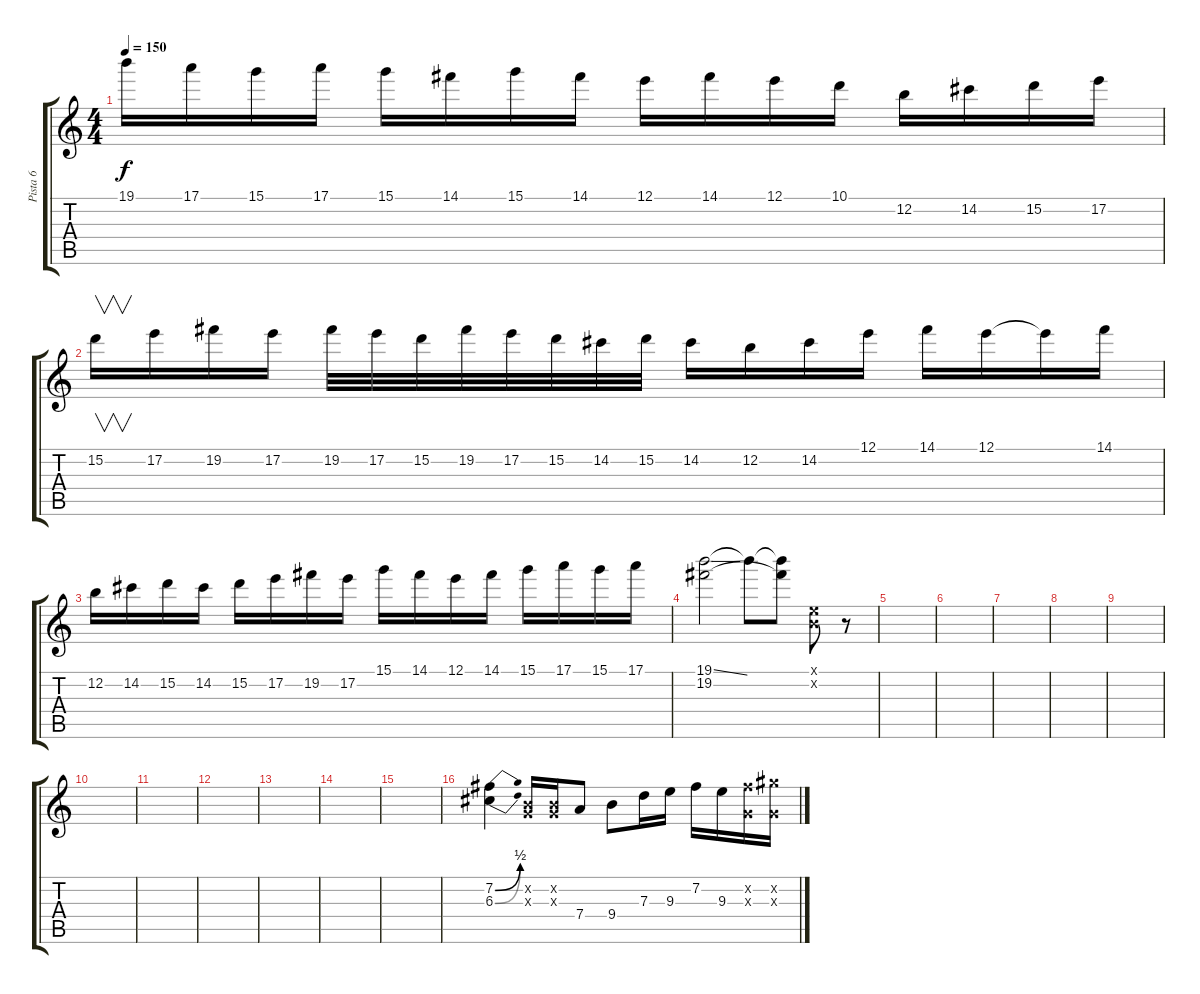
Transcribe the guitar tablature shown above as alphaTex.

\track ("Pista 6" "Pista 6") {instrument overdrivenguitar}
\staff {score tabs}
\tuning (E4 B3 G3 D3 A2 E2) {hide}
\ts (4 4)
\tempo 150
\clef g2
\ks c
19.1.16{dy f} 17.1.16 15.1.16 17.1.16 15.1.16 14.1.16 15.1.16 14.1.16 12.1.16 14.1.16 12.1.16 10.1.16 12.2.16 14.2.16 15.2.16 17.2.16 |
15.2.16{v} 17.2.16 19.2.16 17.2.16 19.2.32 17.2.32 15.2.32 19.2.32 17.2.32 15.2.32 14.2.32 15.2.32 14.2.16 12.2.16 14.2.16 12.1.16 14.1.16 12.1.16 12.1{t}.16 14.1.16 |
12.2.16 14.2.16 15.2.16 14.2.16 15.2.16 17.2.16 19.2.16 17.2.16 15.1.16 14.1.16 12.1.16 14.1.16 15.1.16 17.1.16 15.1.16 17.1.16 |
(19.1{ss} 19.2).2 19.1{t}.8 (19.1{t} 19.2{t}).8 (0.1{x} 0.2{x}).8 r.8 |
|
|
|
|
|
|
|
|
|
|
|
(7.2{be (bend 0 0 60 2)} 6.3{be (bend 0 0 60 2)}).4 (0.2{x} 0.3{x}).16 (0.2{x} 0.3{x}).16 7.4.8 9.4.8 7.3.16 9.3.16 7.2.16 9.3.16 (7.2{x} 0.3{x}).16 (9.2{x} 0.3{x}).16
